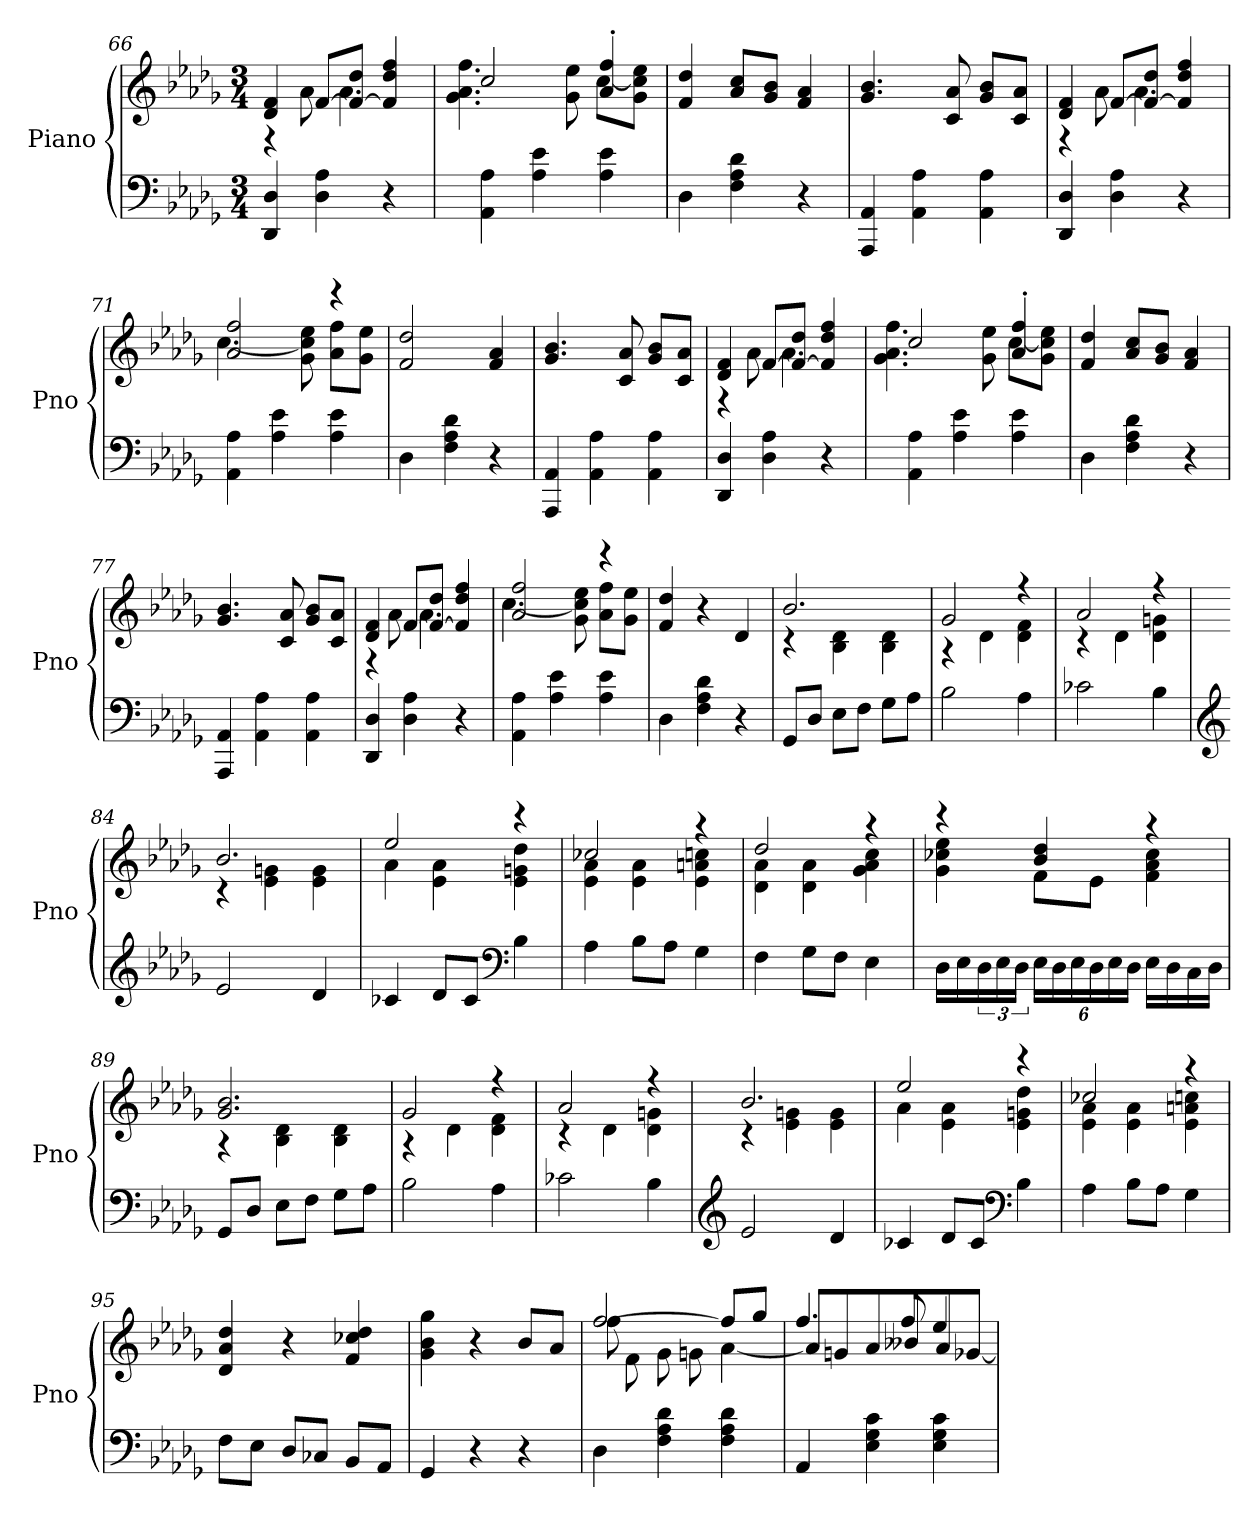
**kern	**kern
*part1	*part1
*staff2	*staff1
*I"Piano	*
*I'Pno	*
*clefF4	*clefG2
*k[b-e-a-d-g-]	*k[b-e-a-d-g-]
*M3/4	*M3/4
=66	=66
*	*^
4DD-/ 4D-/	4d-/ 4f/	4r
4D-\ 4A-\	[8f/L	8a-\
.	8f_/ 8dd-/J	4.a-\
4r	4f]/ 4dd-/ 4ff/	.
=67	=67	=67
4AA-\ 4A-\	2cc/	4.g-\ 4.a-\ 4.ff\
4A-\ 4e-\	.	.
.	.	8g-\ 8ee-\
4A-\ 4e-\	4a-'/ 4ff'/	[8cc\L
.	.	8g-\ 8cc]\ 8ee-\J
*	*v	*v
=68	=68
4D-\	4f/ 4dd-/
4F\ 4A-\ 4d-\	8a-/ 8cc/L
.	8g-/ 8b-/J
4r	4f/ 4a-/
=69	=69
4AAA-/ 4AA-/	4.g-/ 4.b-/
4AA-\ 4A-\	.
.	8c/ 8a-/
4AA-\ 4A-\	8g-/ 8b-/L
.	8c/ 8a-/J
=70	=70
*	*^
4DD-/ 4D-/	4d-/ 4f/	4r
4D-\ 4A-\	[8f/L	8a-\
.	8f_/ 8dd-/J	4.a-\
4r	4f]/ 4dd-/ 4ff/	.
=71	=71	=71
4AA-\ 4A-\	2a-/ 2ff/	[4.cc\
4A-\ 4e-\	.	.
.	.	8g-\ 8cc]\ 8ee-\
4A-\ 4e-\	4r	8a-\ 8ff\L
.	.	8g-\ 8ee-\J
*	*v	*v
=72	=72
4D-\	2f/ 2dd-/
4F\ 4A-\ 4d-\	.
4r	4f/ 4a-/
=73	=73
4AAA-/ 4AA-/	4.g-/ 4.b-/
4AA-\ 4A-\	.
.	8c/ 8a-/
4AA-\ 4A-\	8g-/ 8b-/L
.	8c/ 8a-/J
=74	=74
*	*^
4DD-/ 4D-/	4d-/ 4f/	4r
4D-\ 4A-\	[8f/L	8a-\
.	8f_/ 8dd-/J	4.a-\
4r	4f]/ 4dd-/ 4ff/	.
=75	=75	=75
4AA-\ 4A-\	2cc/	4.g-\ 4.a-\ 4.ff\
4A-\ 4e-\	.	.
.	.	8g-\ 8ee-\
4A-\ 4e-\	4a-'/ 4ff'/	[8cc\L
.	.	8g-\ 8cc]\ 8ee-\J
*	*v	*v
=76	=76
4D-\	4f/ 4dd-/
4F\ 4A-\ 4d-\	8a-/ 8cc/L
.	8g-/ 8b-/J
4r	4f/ 4a-/
=77	=77
4AAA-/ 4AA-/	4.g-/ 4.b-/
4AA-\ 4A-\	.
.	8c/ 8a-/
4AA-\ 4A-\	8g-/ 8b-/L
.	8c/ 8a-/J
=78	=78
*	*^
4DD-/ 4D-/	4d-/ 4f/	4r
4D-\ 4A-\	[8f/L	8a-\
.	8f_/ 8dd-/J	4.a-\
4r	4f]/ 4dd-/ 4ff/	.
=79	=79	=79
4AA-\ 4A-\	2a-/ 2ff/	[4.cc\
4A-\ 4e-\	.	.
.	.	8g-\ 8cc]\ 8ee-\
4A-\ 4e-\	4r	8a-\ 8ff\L
.	.	8g-\ 8ee-\J
*	*v	*v
=80	=80
4D-\	4f/ 4dd-/
4F\ 4A-\ 4d-\	4r
4r	4d-/
=81	=81
*	*^
8GG-/L	2.b-/	4r
8D-/J	.	.
8E-\L	.	4B-\ 4d-\
8F\J	.	.
8G-\L	.	4B-\ 4d-\
8A-\J	.	.
=82	=82	=82
2B-\	2g-/	4r
.	.	4d-\
4A-\	4r	4d-\ 4f\
=83	=83	=83
2c-X\	2a-/	4r
.	.	4d-\
4B-\	4r	4d-\ 4gn\
=84	=84	=84
*clefG2	*	*
2e-/	2.b-/	4r
.	.	4e-\ 4gn\
4d-/	.	4e-\ 4g\
=85	=85	=85
4c-X/	2ee-/	4a-\
8d-/L	.	4e-\ 4a-\
8c-/J	.	.
*clefF4	*	*
4B-\	4r	4e-\ 4gn\ 4dd-\
=86	=86	=86
4A-\	2cc-X/	4e-\ 4a-\
8B-\L	.	4e-\ 4a-\
8A-\J	.	.
4G-\	4r	4e-\ 4an\ 4ccn\
=87	=87	=87
4F\	2dd-/	4d-\ 4a-\
8G-\L	.	4d-\ 4a-\
8F\J	.	.
4E-\	4r	4g-\ 4a-\ 4cc\
=88	=88	=88
16D-\LL	4r	4g-\ 4cc-X\ 4ee-\
16E-\	.	.
24D-\	.	.
24E-\	.	.
24D-\JJ	.	.
24E-\LL	4b-/ 4dd-/	8f\L
24D-\	.	.
24E-\	.	.
24D-\	.	8e-\J
24E-\	.	.
24D-\JJ	.	.
16E-\LL	4r	4f\ 4a-\ 4cc-\
16D-\	.	.
16C\	.	.
16D-\JJ	.	.
=89	=89	=89
8GG-/L	2.g-/ 2.b-/	4r
8D-/J	.	.
8E-\L	.	4B-\ 4d-\
8F\J	.	.
8G-\L	.	4B-\ 4d-\
8A-\J	.	.
=90	=90	=90
2B-\	2g-/	4r
.	.	4d-\
4A-\	4r	4d-\ 4f\
=91	=91	=91
2c-X\	2a-/	4r
.	.	4d-\
4B-\	4r	4d-\ 4gn\
=92	=92	=92
*clefG2	*	*
2e-/	2.b-/	4r
.	.	4e-\ 4gn\
4d-/	.	4e-\ 4g\
=93	=93	=93
4c-X/	2ee-/	4a-\
8d-/L	.	4e-\ 4a-\
8c-/J	.	.
*clefF4	*	*
4B-\	4r	4e-\ 4gn\ 4dd-\
=94	=94	=94
4A-\	2cc-X/	4e-\ 4a-\
8B-\L	.	4e-\ 4a-\
8A-\J	.	.
4G-\	4r	4e-\ 4an\ 4ccn\
*	*v	*v
=95	=95
8F\L	4d-/ 4a-/ 4dd-/
8E-\J	.
8D-/L	4r
8C-X/J	.
8BB-/L	4f/ 4cc-X/ 4dd-/
8AA-/J	.
=96	=96
4GG-/	4g-\ 4b-\ 4gg-\
4r	4r
4r	8b-/L
.	8a-/J
=97	=97
*	*^
4D-\	[2ff	8ff
.	.	8f
4F\ 4A-\ 4d-\	.	8g-
.	.	8gn
4F\ 4A-\ 4d-\	8ffL]	[4a-
.	8gg-J	.
=98	=98	=98
4AA-/	4.ff/	8a-/L]
.	.	8gn\
4E-\ 4G-\ 4c\	.	8a-\
.	8ff/	8b--X
4E-\ 4G-\ 4c\	4ee-	8a-
.	.	[8g-X/J
*	*v	*v
=	=
*-	*-
